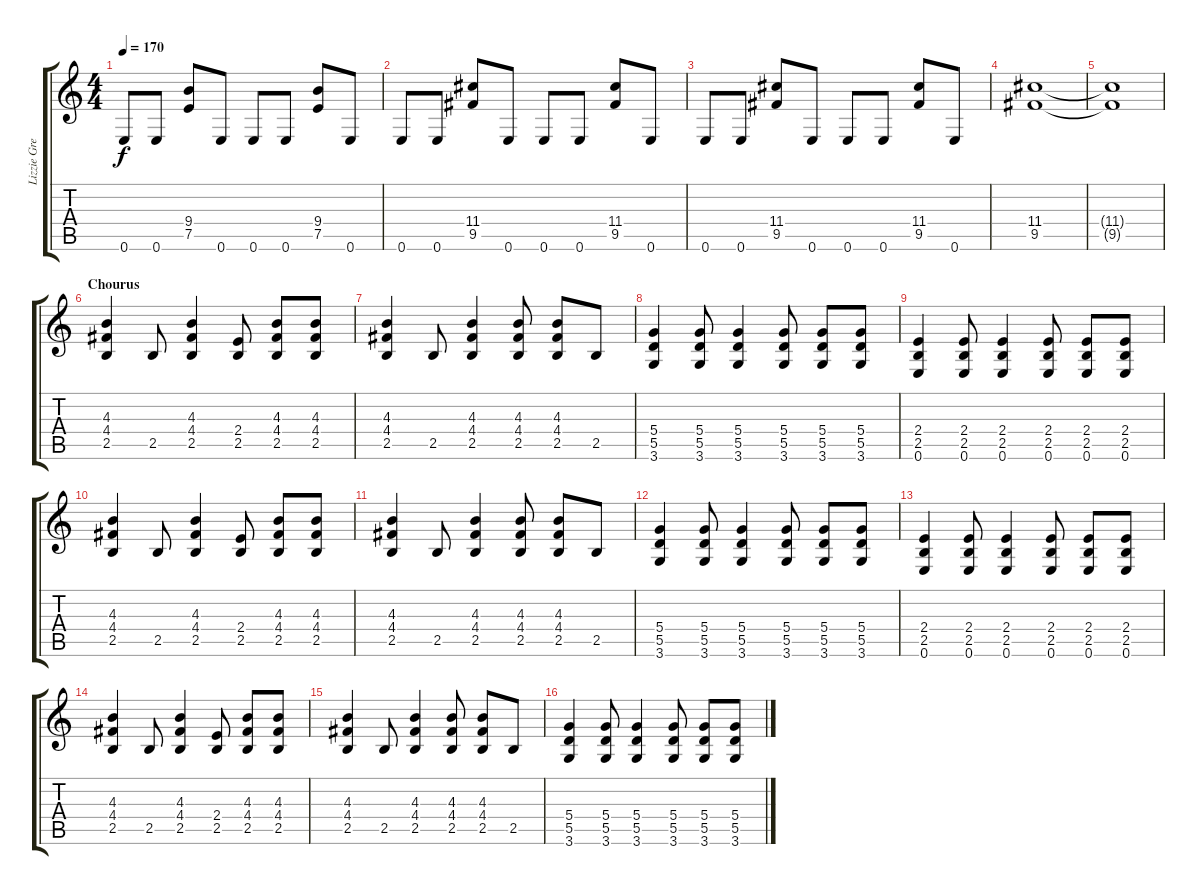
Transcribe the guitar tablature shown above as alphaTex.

\track ("Lizzie Grey - Rhythm Guitar" "Lizzie Gre") {instrument distortionguitar}
\staff {score tabs}
\tuning (E4 B3 G3 D3 A2 E2) {hide}
\ts (4 4)
\tempo 170
\clef g2
\ks c
0.6.8{dy f} 0.6.8 (9.4 7.5).8 0.6.8 0.6.8 0.6.8 (9.4 7.5).8 0.6.8 |
0.6.8 0.6.8 (11.4 9.5).8 0.6.8 0.6.8 0.6.8 (11.4 9.5).8 0.6.8 |
0.6.8 0.6.8 (11.4 9.5).8 0.6.8 0.6.8 0.6.8 (11.4 9.5).8 0.6.8 |
(11.4 9.5).1 |
(11.4{t} 9.5{t}).1 |
\section ("" "Chourus")
(4.3 4.4 2.5).4 2.5.8 (4.3 4.4 2.5).4 (2.4 2.5).8 (4.3 4.4 2.5).8 (4.3 4.4 2.5).8 |
(4.3 4.4 2.5).4 2.5.8 (4.3 4.4 2.5).4 (4.3 4.4 2.5).8 (4.3 4.4 2.5).8 2.5.8 |
(5.4 5.5 3.6).4 (5.4 5.5 3.6).8 (5.4 5.5 3.6).4 (5.4 5.5 3.6).8 (5.4 5.5 3.6).8 (5.4 5.5 3.6).8 |
(2.4 2.5 0.6).4 (2.4 2.5 0.6).8 (2.4 2.5 0.6).4 (2.4 2.5 0.6).8 (2.4 2.5 0.6).8 (2.4 2.5 0.6).8 |
(4.3 4.4 2.5).4 2.5.8 (4.3 4.4 2.5).4 (2.4 2.5).8 (4.3 4.4 2.5).8 (4.3 4.4 2.5).8 |
(4.3 4.4 2.5).4 2.5.8 (4.3 4.4 2.5).4 (4.3 4.4 2.5).8 (4.3 4.4 2.5).8 2.5.8 |
(5.4 5.5 3.6).4 (5.4 5.5 3.6).8 (5.4 5.5 3.6).4 (5.4 5.5 3.6).8 (5.4 5.5 3.6).8 (5.4 5.5 3.6).8 |
(2.4 2.5 0.6).4 (2.4 2.5 0.6).8 (2.4 2.5 0.6).4 (2.4 2.5 0.6).8 (2.4 2.5 0.6).8 (2.4 2.5 0.6).8 |
(4.3 4.4 2.5).4 2.5.8 (4.3 4.4 2.5).4 (2.4 2.5).8 (4.3 4.4 2.5).8 (4.3 4.4 2.5).8 |
(4.3 4.4 2.5).4 2.5.8 (4.3 4.4 2.5).4 (4.3 4.4 2.5).8 (4.3 4.4 2.5).8 2.5.8 |
(5.4 5.5 3.6).4 (5.4 5.5 3.6).8 (5.4 5.5 3.6).4 (5.4 5.5 3.6).8 (5.4 5.5 3.6).8 (5.4 5.5 3.6).8
